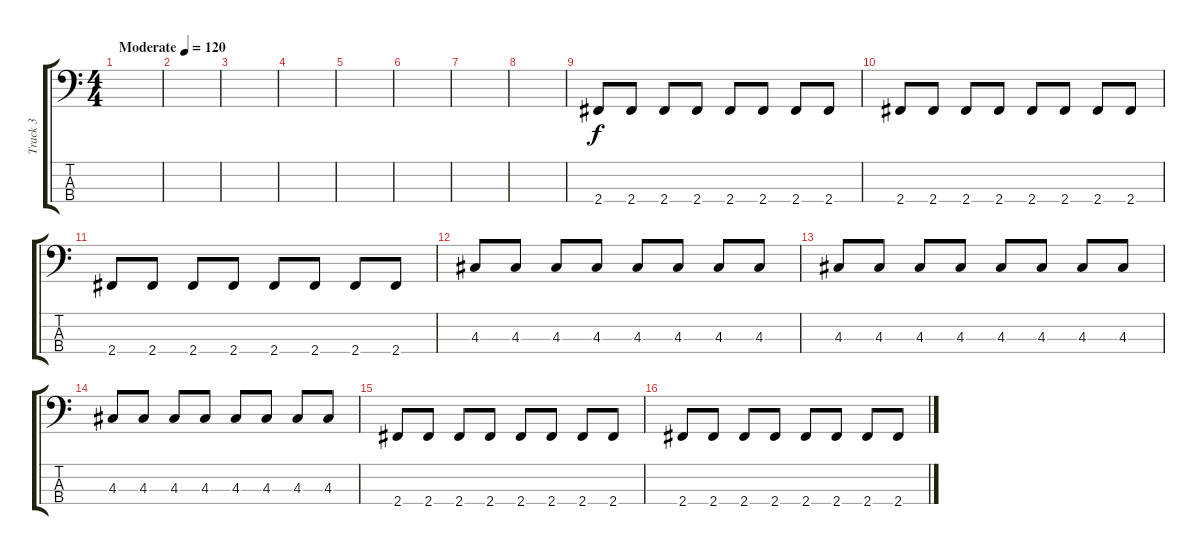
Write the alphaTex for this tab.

\track ("Track 3" "Track 3") {instrument electricbassfinger}
\staff {score tabs}
\tuning (G2 D2 A1 E1) {hide}
\ts (4 4)
\tempo (120 "Moderate")
\clef f4
\ks c
|
|
|
|
|
|
|
|
2.4.8 2.4.8 2.4.8 2.4.8 2.4.8 2.4.8 2.4.8 2.4.8 |
2.4.8 2.4.8 2.4.8 2.4.8 2.4.8 2.4.8 2.4.8 2.4.8 |
2.4.8 2.4.8 2.4.8 2.4.8 2.4.8 2.4.8 2.4.8 2.4.8 |
4.3.8 4.3.8 4.3.8 4.3.8 4.3.8 4.3.8 4.3.8 4.3.8 |
4.3.8 4.3.8 4.3.8 4.3.8 4.3.8 4.3.8 4.3.8 4.3.8 |
4.3.8 4.3.8 4.3.8 4.3.8 4.3.8 4.3.8 4.3.8 4.3.8 |
2.4.8 2.4.8 2.4.8 2.4.8 2.4.8 2.4.8 2.4.8 2.4.8 |
2.4.8 2.4.8 2.4.8 2.4.8 2.4.8 2.4.8 2.4.8 2.4.8
